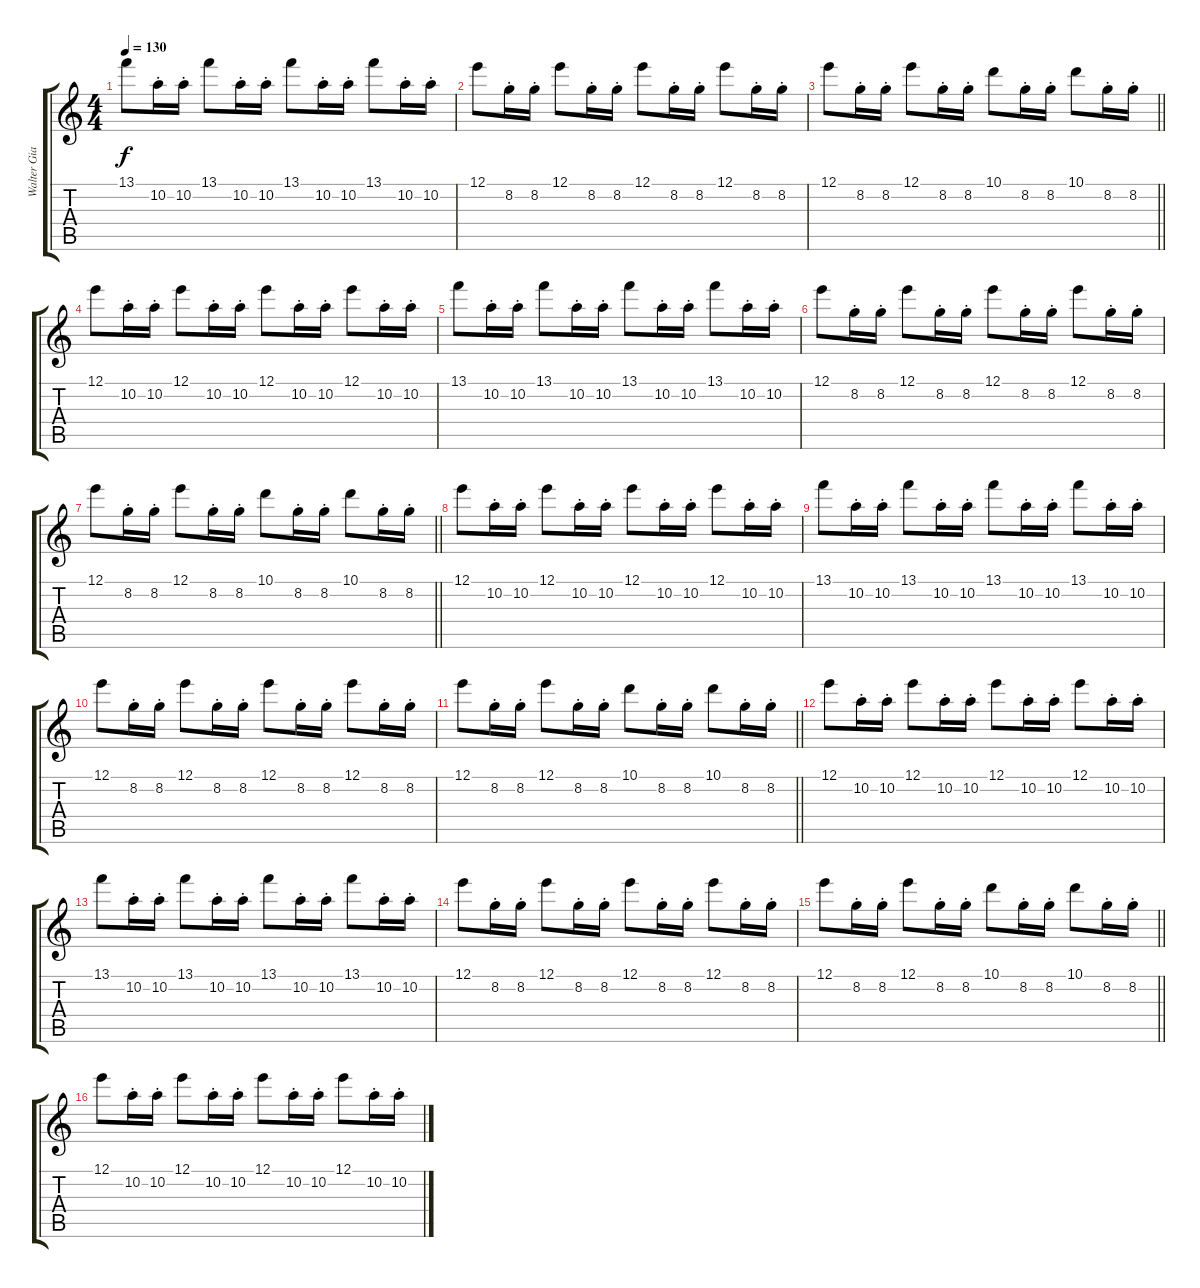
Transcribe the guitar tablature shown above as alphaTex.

\track ("Walter Giardino" "Walter Gia") {instrument distortionguitar}
\staff {score tabs}
\tuning (E4 B3 G3 D3 A2 E2) {hide}
\ts (4 4)
\tempo 130
\clef g2
\ks c
13.1.8{dy f} 10.2{st}.16 10.2{st}.16 13.1.8 10.2{st}.16 10.2{st}.16 13.1.8 10.2{st}.16 10.2{st}.16 13.1.8 10.2{st}.16 10.2{st}.16 |
12.1.8 8.2{st}.16 8.2{st}.16 12.1.8 8.2{st}.16 8.2{st}.16 12.1.8 8.2{st}.16 8.2{st}.16 12.1.8 8.2{st}.16 8.2{st}.16 |
\barLineRight lightlight
12.1.8 8.2{st}.16 8.2{st}.16 12.1.8 8.2{st}.16 8.2{st}.16 10.1.8 8.2{st}.16 8.2{st}.16 10.1.8 8.2{st}.16 8.2{st}.16 |
12.1.8{volume 9} 10.2{st}.16 10.2{st}.16 12.1.8 10.2{st}.16 10.2{st}.16 12.1.8 10.2{st}.16 10.2{st}.16 12.1.8 10.2{st}.16 10.2{st}.16 |
13.1.8 10.2{st}.16 10.2{st}.16 13.1.8 10.2{st}.16 10.2{st}.16 13.1.8 10.2{st}.16 10.2{st}.16 13.1.8 10.2{st}.16 10.2{st}.16 |
12.1.8 8.2{st}.16 8.2{st}.16 12.1.8 8.2{st}.16 8.2{st}.16 12.1.8 8.2{st}.16 8.2{st}.16 12.1.8 8.2{st}.16 8.2{st}.16 |
\barLineRight lightlight
12.1.8 8.2{st}.16 8.2{st}.16 12.1.8 8.2{st}.16 8.2{st}.16 10.1.8 8.2{st}.16 8.2{st}.16 10.1.8 8.2{st}.16 8.2{st}.16 |
12.1.8{volume 6} 10.2{st}.16 10.2{st}.16 12.1.8 10.2{st}.16 10.2{st}.16 12.1.8 10.2{st}.16 10.2{st}.16 12.1.8 10.2{st}.16 10.2{st}.16 |
13.1.8 10.2{st}.16 10.2{st}.16 13.1.8 10.2{st}.16 10.2{st}.16 13.1.8 10.2{st}.16 10.2{st}.16 13.1.8 10.2{st}.16 10.2{st}.16 |
12.1.8 8.2{st}.16 8.2{st}.16 12.1.8 8.2{st}.16 8.2{st}.16 12.1.8 8.2{st}.16 8.2{st}.16 12.1.8 8.2{st}.16 8.2{st}.16 |
\barLineRight lightlight
12.1.8 8.2{st}.16 8.2{st}.16 12.1.8 8.2{st}.16 8.2{st}.16 10.1.8 8.2{st}.16 8.2{st}.16 10.1.8 8.2{st}.16 8.2{st}.16 |
12.1.8 10.2{st}.16 10.2{st}.16 12.1.8 10.2{st}.16 10.2{st}.16 12.1.8 10.2{st}.16 10.2{st}.16 12.1.8 10.2{st}.16 10.2{st}.16 |
13.1.8{volume 2} 10.2{st}.16 10.2{st}.16 13.1.8 10.2{st}.16 10.2{st}.16 13.1.8 10.2{st}.16 10.2{st}.16 13.1.8 10.2{st}.16 10.2{st}.16 |
12.1.8 8.2{st}.16 8.2{st}.16 12.1.8 8.2{st}.16 8.2{st}.16 12.1.8 8.2{st}.16 8.2{st}.16 12.1.8 8.2{st}.16 8.2{st}.16 |
\barLineRight lightlight
12.1.8 8.2{st}.16 8.2{st}.16 12.1.8 8.2{st}.16 8.2{st}.16 10.1.8 8.2{st}.16 8.2{st}.16 10.1.8 8.2{st}.16 8.2{st}.16 |
12.1.8 10.2{st}.16 10.2{st}.16 12.1.8 10.2{st}.16 10.2{st}.16 12.1.8 10.2{st}.16 10.2{st}.16 12.1.8 10.2{st}.16 10.2{st}.16
